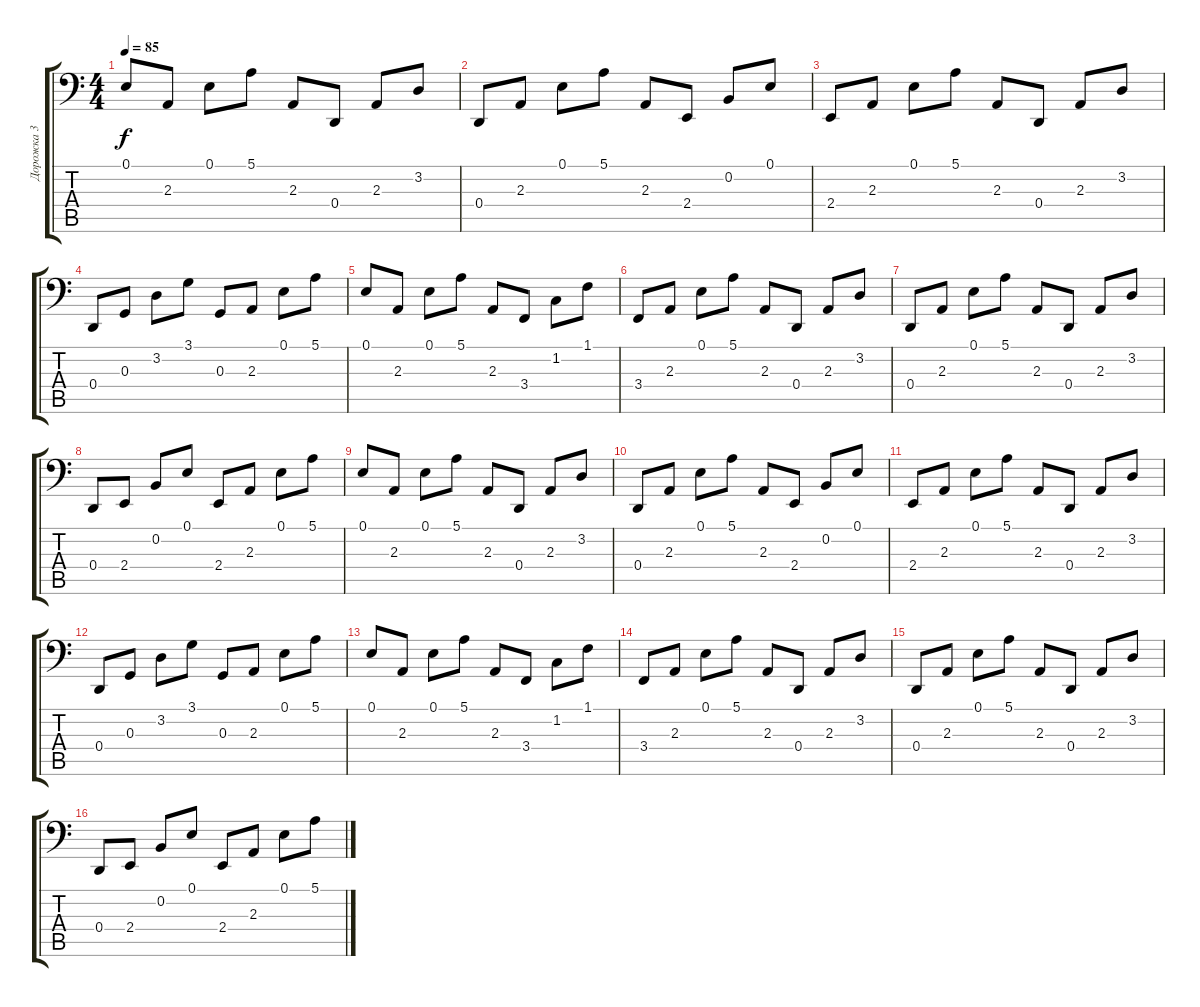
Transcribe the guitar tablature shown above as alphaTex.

\track ("Дорожка 3" "Дорожка 3") {solo instrument brightacousticpiano}
\staff {score tabs}
\tuning (E3 B2 G2 D2 A1 E1) {hide}
\ts (4 4)
\tempo 85
\clef f4
\ks c
0.1.8{dy f} 2.3.8 0.1.8 5.1.8 2.3.8 0.4.8 2.3.8 3.2.8 |
0.4.8 2.3.8 0.1.8 5.1.8 2.3.8 2.4.8 0.2.8 0.1.8 |
2.4.8 2.3.8 0.1.8 5.1.8 2.3.8 0.4.8 2.3.8 3.2.8 |
0.4.8 0.3.8 3.2.8 3.1.8 0.3.8 2.3.8 0.1.8 5.1.8 |
0.1.8 2.3.8 0.1.8 5.1.8 2.3.8 3.4.8 1.2.8 1.1.8 |
3.4.8 2.3.8 0.1.8 5.1.8 2.3.8 0.4.8 2.3.8 3.2.8 |
0.4.8 2.3.8 0.1.8 5.1.8 2.3.8 0.4.8 2.3.8 3.2.8 |
0.4.8 2.4.8 0.2.8 0.1.8 2.4.8 2.3.8 0.1.8 5.1.8 |
0.1.8 2.3.8 0.1.8 5.1.8 2.3.8 0.4.8 2.3.8 3.2.8 |
0.4.8 2.3.8 0.1.8 5.1.8 2.3.8 2.4.8 0.2.8 0.1.8 |
2.4.8 2.3.8 0.1.8 5.1.8 2.3.8 0.4.8 2.3.8 3.2.8 |
0.4.8 0.3.8 3.2.8 3.1.8 0.3.8 2.3.8 0.1.8 5.1.8 |
0.1.8 2.3.8 0.1.8 5.1.8 2.3.8 3.4.8 1.2.8 1.1.8 |
3.4.8 2.3.8 0.1.8 5.1.8 2.3.8 0.4.8 2.3.8 3.2.8 |
0.4.8 2.3.8 0.1.8 5.1.8 2.3.8 0.4.8 2.3.8 3.2.8 |
0.4.8 2.4.8 0.2.8 0.1.8 2.4.8 2.3.8 0.1.8 5.1.8
